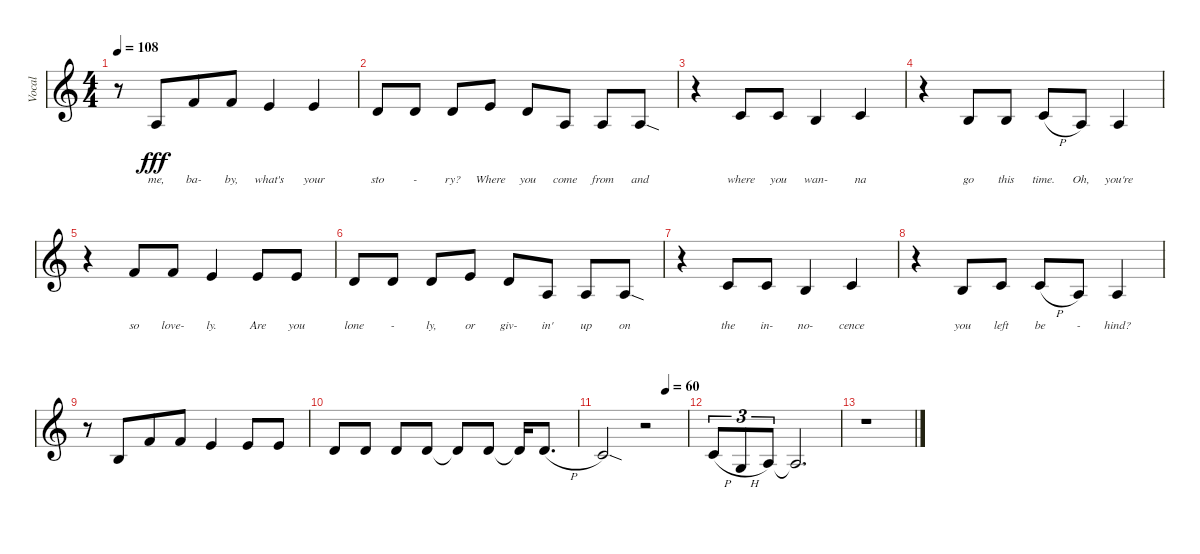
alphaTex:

\track ("Vocal" "Vocal") {instrument lead6voice}
\staff {score}
\tuning (E4 B3 G3 D3 A2 E2) {hide}
\ts (4 4)
\tempo 108
\clef g2
\ks c
r.8{dy fff} 2.3.8{lyrics (0 "me,") lyrics (1 "") lyrics (2 "") lyrics (3 "") lyrics (4 "") beam merge} 6.2.8{lyrics (0 "ba-") lyrics (1 "") lyrics (2 "") lyrics (3 "") lyrics (4 "")} 6.2.8{lyrics (0 "by,") lyrics (1 "") lyrics (2 "") lyrics (3 "") lyrics (4 "")} 5.2.4{lyrics (0 "what's") lyrics (1 "") lyrics (2 "") lyrics (3 "") lyrics (4 "")} 5.2.4{lyrics (0 "your") lyrics (1 "") lyrics (2 "") lyrics (3 "") lyrics (4 "")} |
3.2.8{lyrics (0 "sto") lyrics (1 "") lyrics (2 "") lyrics (3 "") lyrics (4 "")} 3.2.8{lyrics (0 "-") lyrics (1 "") lyrics (2 "") lyrics (3 "") lyrics (4 "")} 3.2.8{lyrics (0 "ry?") lyrics (1 "") lyrics (2 "") lyrics (3 "") lyrics (4 "")} 5.2.8{lyrics (0 "Where") lyrics (1 "") lyrics (2 "") lyrics (3 "") lyrics (4 "")} 7.3.8{lyrics (0 "you") lyrics (1 "") lyrics (2 "") lyrics (3 "") lyrics (4 "")} 2.3.8{lyrics (0 "come") lyrics (1 "") lyrics (2 "") lyrics (3 "") lyrics (4 "")} 2.3.8{lyrics (0 "from") lyrics (1 "") lyrics (2 "") lyrics (3 "") lyrics (4 "")} 2.3{sod}.8{lyrics (0 "and") lyrics (1 "") lyrics (2 "") lyrics (3 "") lyrics (4 "")} |
r.4 5.3.8{lyrics (0 "where") lyrics (1 "") lyrics (2 "") lyrics (3 "") lyrics (4 "")} 5.3.8{lyrics (0 "you") lyrics (1 "") lyrics (2 "") lyrics (3 "") lyrics (4 "")} 4.3.4{lyrics (0 "wan-") lyrics (1 "") lyrics (2 "") lyrics (3 "") lyrics (4 "")} 5.3.4{lyrics (0 "na") lyrics (1 "") lyrics (2 "") lyrics (3 "") lyrics (4 "")} |
r.4 4.3.8{lyrics (0 "go") lyrics (1 "") lyrics (2 "") lyrics (3 "") lyrics (4 "")} 4.3.8{lyrics (0 "this") lyrics (1 "") lyrics (2 "") lyrics (3 "") lyrics (4 "")} 5.3{h}.8{lyrics (0 "time.") lyrics (1 "") lyrics (2 "") lyrics (3 "") lyrics (4 "")} 2.3.8{lyrics (0 "Oh,") lyrics (1 "") lyrics (2 "") lyrics (3 "") lyrics (4 "")} 2.3.4{lyrics (0 "you're") lyrics (1 "") lyrics (2 "") lyrics (3 "") lyrics (4 "")} |
r.4{beam merge} 6.2.8{lyrics (0 "so") lyrics (1 "") lyrics (2 "") lyrics (3 "") lyrics (4 "")} 6.2.8{lyrics (0 "love-") lyrics (1 "") lyrics (2 "") lyrics (3 "") lyrics (4 "")} 5.2.4{lyrics (0 "ly.") lyrics (1 "") lyrics (2 "") lyrics (3 "") lyrics (4 "")} 5.2.8{lyrics (0 "Are") lyrics (1 "") lyrics (2 "") lyrics (3 "") lyrics (4 "")} 5.2.8{lyrics (0 "you") lyrics (1 "") lyrics (2 "") lyrics (3 "") lyrics (4 "")} |
3.2.8{lyrics (0 "lone") lyrics (1 "") lyrics (2 "") lyrics (3 "") lyrics (4 "")} 3.2.8{lyrics (0 "-") lyrics (1 "") lyrics (2 "") lyrics (3 "") lyrics (4 "")} 3.2.8{lyrics (0 "ly,") lyrics (1 "") lyrics (2 "") lyrics (3 "") lyrics (4 "")} 5.2.8{lyrics (0 "or") lyrics (1 "") lyrics (2 "") lyrics (3 "") lyrics (4 "")} 7.3.8{lyrics (0 "giv-") lyrics (1 "") lyrics (2 "") lyrics (3 "") lyrics (4 "")} 2.3.8{lyrics (0 "in'") lyrics (1 "") lyrics (2 "") lyrics (3 "") lyrics (4 "")} 2.3.8{lyrics (0 "up") lyrics (1 "") lyrics (2 "") lyrics (3 "") lyrics (4 "")} 2.3{sod}.8{lyrics (0 "on") lyrics (1 "") lyrics (2 "") lyrics (3 "") lyrics (4 "")} |
r.4 5.3.8{lyrics (0 "the") lyrics (1 "") lyrics (2 "") lyrics (3 "") lyrics (4 "")} 5.3.8{lyrics (0 "in-") lyrics (1 "") lyrics (2 "") lyrics (3 "") lyrics (4 "")} 4.3.4{lyrics (0 "no-") lyrics (1 "") lyrics (2 "") lyrics (3 "") lyrics (4 "")} 5.3.4{lyrics (0 "cence") lyrics (1 "") lyrics (2 "") lyrics (3 "") lyrics (4 "")} |
r.4 4.3.8{lyrics (0 "you") lyrics (1 "") lyrics (2 "") lyrics (3 "") lyrics (4 "")} 5.3.8{lyrics (0 "left") lyrics (1 "") lyrics (2 "") lyrics (3 "") lyrics (4 "")} 5.3{h}.8{lyrics (0 "be") lyrics (1 "") lyrics (2 "") lyrics (3 "") lyrics (4 "")} 2.3.8{lyrics (0 "-") lyrics (1 "") lyrics (2 "") lyrics (3 "") lyrics (4 "")} 2.3.4{lyrics (0 "hind?") lyrics (1 "") lyrics (2 "") lyrics (3 "") lyrics (4 "")} |
r.8 9.4.8{lyrics (0 " ") lyrics (1 "") lyrics (2 "") lyrics (3 "") lyrics (4 "") beam merge} 6.2.8{lyrics (0 " ") lyrics (1 "") lyrics (2 "") lyrics (3 "") lyrics (4 "")} 6.2.8 5.2.4 5.2.8 5.2.8 |
3.2.8 3.2.8 3.2.8 3.2.8 3.2{t}.8 3.2.8 3.2{t}.16 3.2{h}.8{d} |
\tempo (60 0.75)
1.2{sod}.2 r.2 |
5.3{h}.8{tu (3 2)} 0.3{h}.8{tu (3 2)} 2.3.8{tu (3 2)} 2.3{t}.2{d} |
r.1
